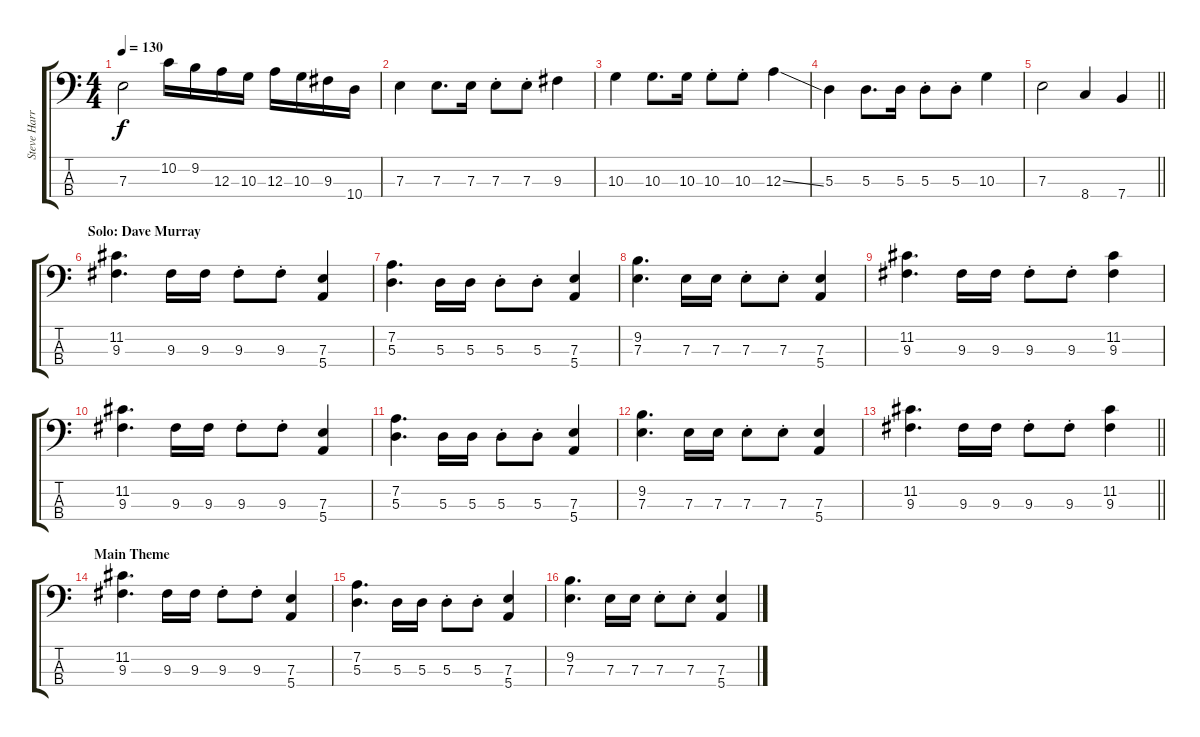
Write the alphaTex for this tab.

\track ("Steve Harris" "Steve Harr") {instrument electricbassfinger}
\staff {score tabs}
\tuning (G2 D2 A1 E1) {hide}
\ts (4 4)
\tempo 130
\clef f4
\ks c
7.3.2{dy f} 10.2.16 9.2.16 12.3.16 10.3.16 12.3.16 10.3.16 9.3.16 10.4.16 |
7.3.4 7.3.8{d} 7.3.16 7.3{st}.8 7.3{st}.8 9.3.4 |
10.3.4 10.3.8{d} 10.3.16 10.3{st}.8 10.3{st}.8 12.3{ss}.4 |
5.3.4 5.3.8{d} 5.3.16 5.3{st}.8 5.3{st}.8 10.3.4 |
\barLineRight lightlight
7.3.2 8.4.4 7.4.4 |
\section ("" "Solo: Dave Murray")
(11.2 9.3).4{d} 9.3.16 9.3.16 9.3{st}.8 9.3{st}.8 (7.3 5.4).4 |
(7.2 5.3).4{d} 5.3.16 5.3.16 5.3{st}.8 5.3{st}.8 (7.3 5.4).4 |
(9.2 7.3).4{d} 7.3.16 7.3.16 7.3{st}.8 7.3{st}.8 (7.3 5.4).4 |
(11.2 9.3).4{d} 9.3.16 9.3.16 9.3{st}.8 9.3{st}.8 (11.2 9.3).4 |
(11.2 9.3).4{d} 9.3.16 9.3.16 9.3{st}.8 9.3{st}.8 (7.3 5.4).4 |
(7.2 5.3).4{d} 5.3.16 5.3.16 5.3{st}.8 5.3{st}.8 (7.3 5.4).4 |
(9.2 7.3).4{d} 7.3.16 7.3.16 7.3{st}.8 7.3{st}.8 (7.3 5.4).4 |
\barLineRight lightlight
(11.2 9.3).4{d} 9.3.16 9.3.16 9.3{st}.8 9.3{st}.8 (11.2 9.3).4 |
\section ("" "Main Theme")
(11.2 9.3).4{d} 9.3.16 9.3.16 9.3{st}.8 9.3{st}.8 (7.3 5.4).4 |
(7.2 5.3).4{d} 5.3.16 5.3.16 5.3{st}.8 5.3{st}.8 (7.3 5.4).4 |
(9.2 7.3).4{d} 7.3.16 7.3.16 7.3{st}.8 7.3{st}.8 (7.3 5.4).4
